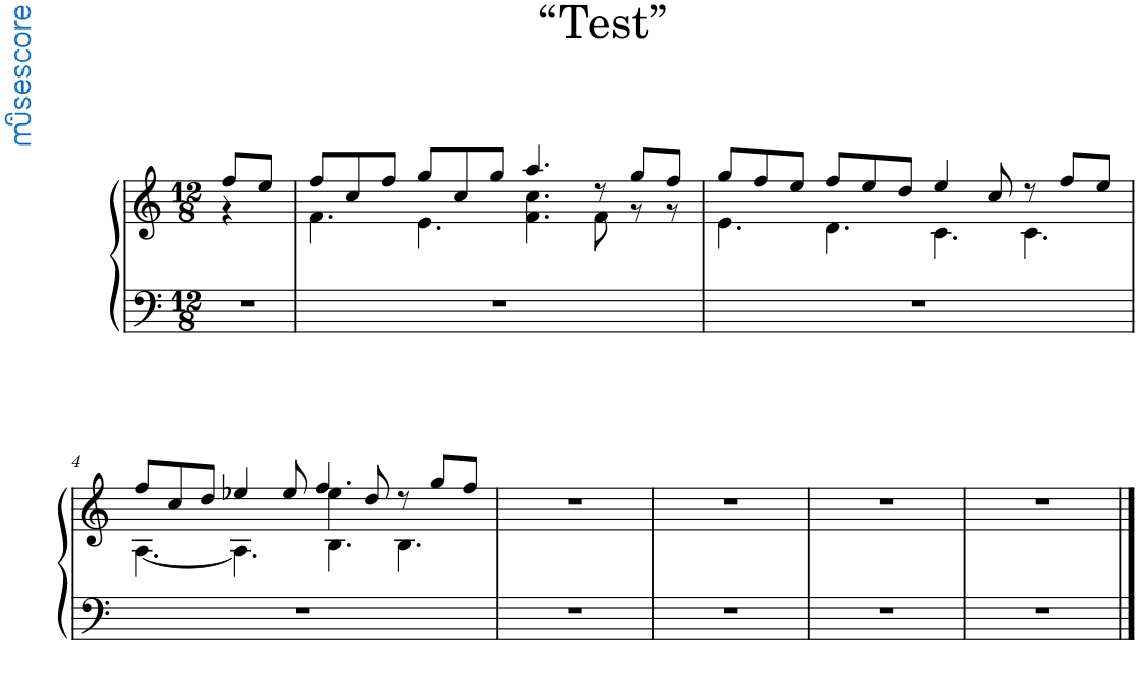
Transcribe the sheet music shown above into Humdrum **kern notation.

**kern	**kern
*part1	*part1
*staff2	*staff1
*I"Piano	*
*clefF4	*clefG2
*k[]	*k[]
*M12/8	*M12/8
=1	=1
*	*^
4r	8ff/L	4r
.	8ee/J	.
=2	=2	=2
1.r	8ff/L	4.f\
.	8cc/	.
.	8ff/J	.
.	8gg/L	4.e\
.	8cc/	.
.	8gg/J	.
.	4.aa/	4.f\ 4.cc\
.	8r	8f\
.	8gg/L	8r
.	8ff/J	8r
=3	=3	=3
1.r	8gg/L	4.e\
.	8ff/	.
.	8ee/J	.
.	8ff/L	4.d\
.	8ee/	.
.	8dd/J	.
.	4ee/	4.c\
.	8cc/	.
.	8r	4.c\
.	8ff/L	.
.	8ee/J	.
!!LO:LB:g=z
=4	=4	=4
*	*	*^
1.r	8ff/L	[4.A\	2.ryy
.	8cc/	.	.
.	8dd/J	.	.
.	4ee-X/	4.A\]	.
.	8ee-/	.	.
.	4.ff/	4.B\	4ee-\
.	.	.	8dd/
.	8r	4.B\	4.ryy
.	8gg/L	.	.
.	8ff/J	.	.
*	*v	*v	*v
=5	=5
1.r	1.r
=6	=6
1.r	1.r
=7	=7
1.r	1.r
=8	=8
1.r	1.r
==	==
*-	*-
